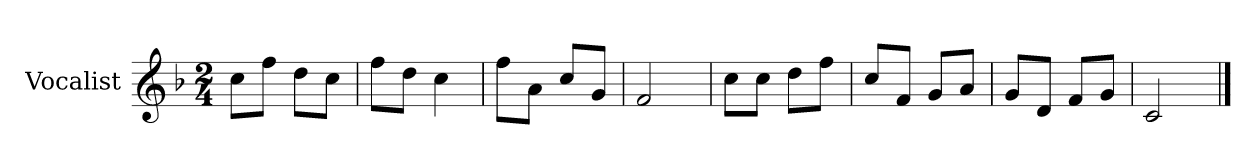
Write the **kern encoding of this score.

**kern
*part1
*staff1
*I"Vocalist
*k[b-]
*F:
*M2/4
=
8ccL
8ffJ
8ddL
8ccJ
=1
8ffL
8ddJ
4cc
=2
8ffL
8aJ
8ccL
8gJ
=3
2f
=4
8ccL
8ccJ
8ddL
8ffJ
=5
8ccL
8fJ
8gL
8aJ
=6
8gL
8dJ
8fL
8gJ
=7
2c
==
*-
